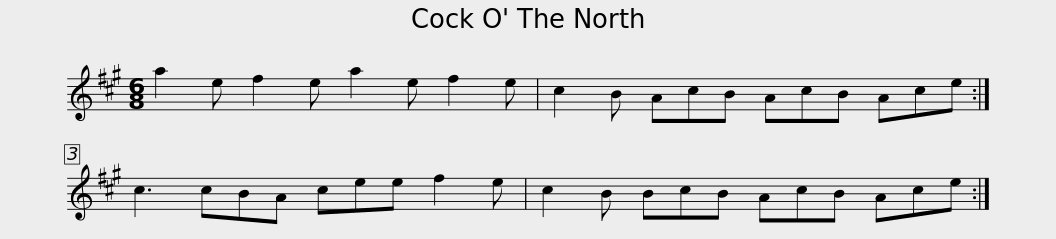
X:1
L:1/8
M:6/8
I:linebreak $
K:A
V:1 treble
V:1
 a2 e f2 e a2 e f2 e | c2 B AcB AcB Ace :| c3 cBA cee f2 e | c2 B BcB AcB Ace :| %4
